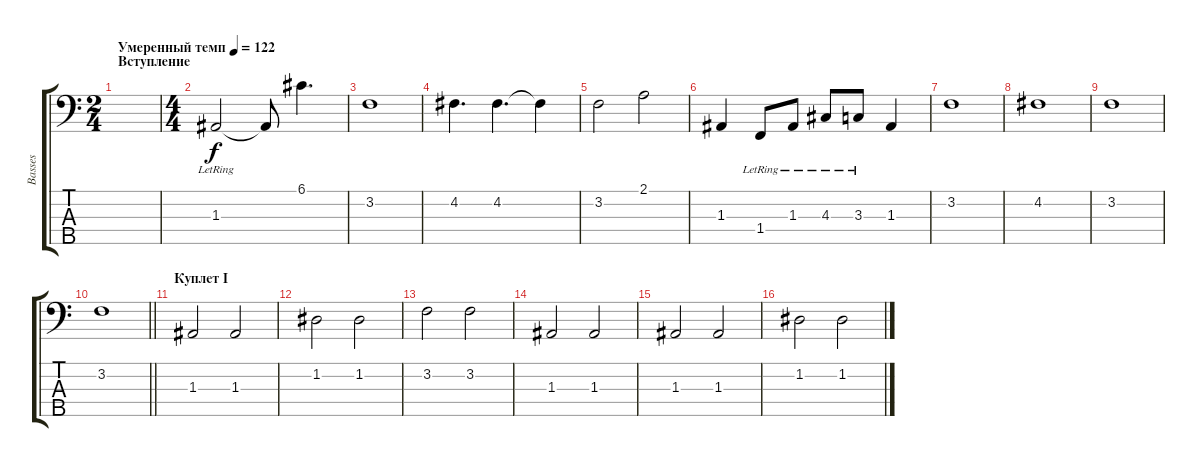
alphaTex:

\track ("Basses" "Basses") {instrument fretlessbass}
\staff {score tabs}
\tuning (G2 D2 A1 E1 B0) {hide}
\ts (2 4)
\section ("" "Вступление")
\tempo (122 "Умеренный темп")
\clef f4
\ks c
|
\ts (4 4)
1.3{lr}.2 1.3{t}.8 6.1.4{d} |
3.2.1 |
4.2.4{d} 4.2.4{d} 4.2{t}.4 |
3.2.2 2.1.2 |
1.3.4 1.4{lr}.8 1.3{lr}.8 4.3{lr}.8 3.3{lr}.8 1.3.4 |
3.2.1 |
4.2.1 |
3.2.1 |
\barLineRight lightlight
3.2.1 |
\section ("" "Куплет I")
1.3.2 1.3.2 |
1.2.2 1.2.2 |
3.2.2 3.2.2 |
1.3.2 1.3.2 |
1.3.2 1.3.2 |
1.2.2 1.2.2
